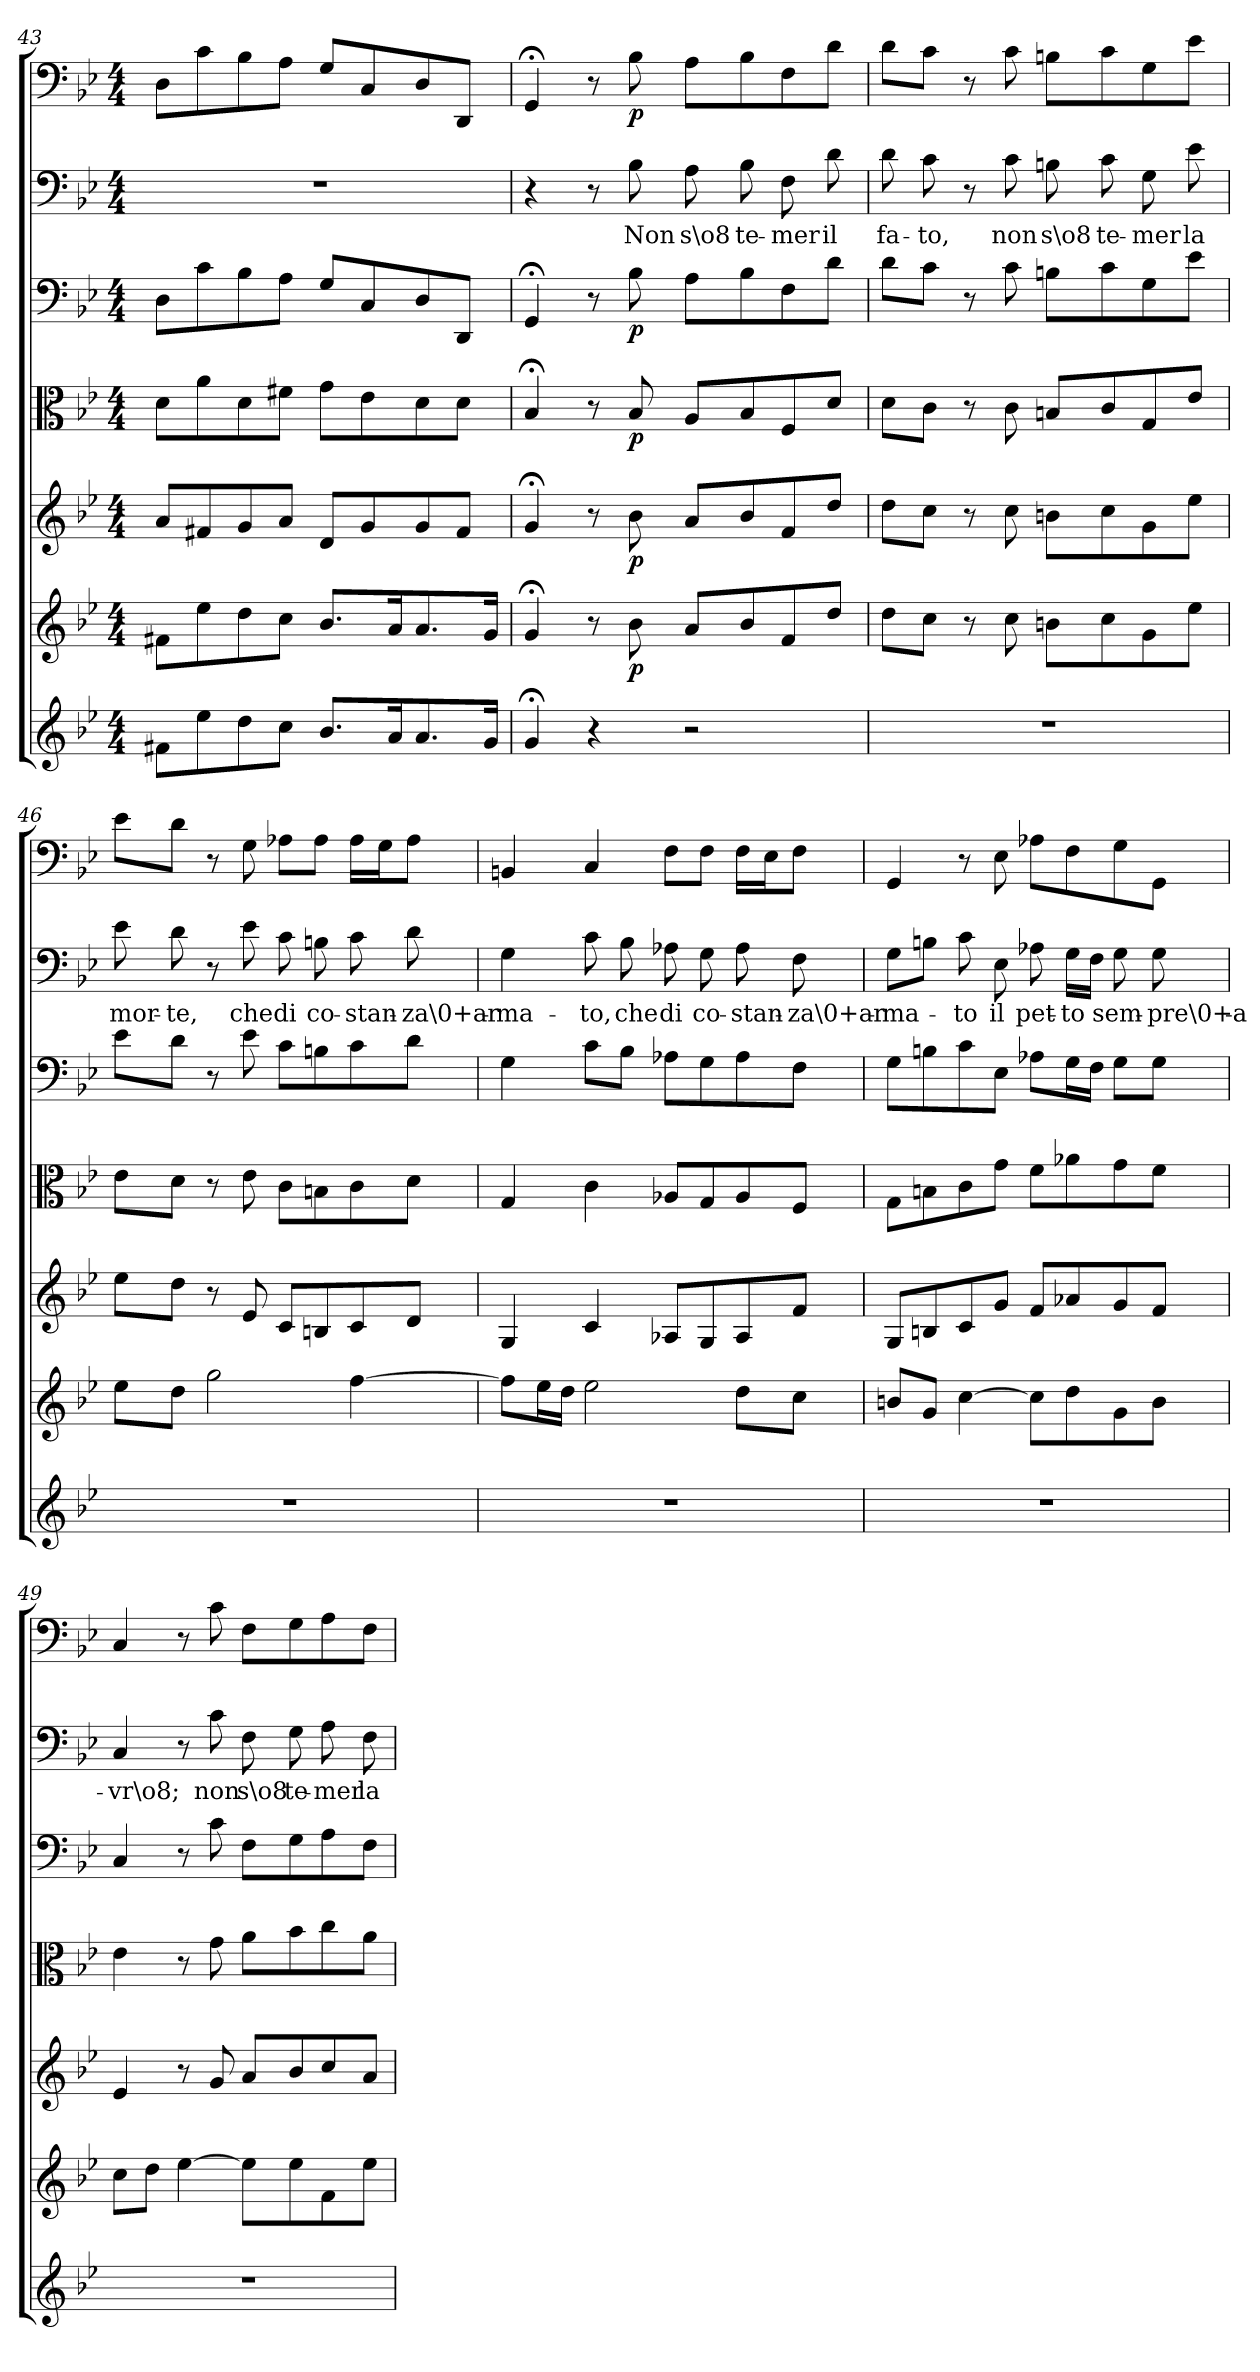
**kern	**kern	**dynam	**kern	**dynam	**kern	**dynam	**kern	**dynam	**kern	**text	**kern	**dynam
*part7	*part6	*part6	*part5	*part5	*part4	*part4	*part3	*part3	*part2	*part2	*part1	*part1
*staff7	*staff6	*staff6	*staff5	*staff5	*staff4	*staff4	*staff3	*staff3	*staff2	*staff2	*staff1	*staff1
*clefG2	*clefG2	*	*clefG2	*	*clefC3	*	*clefF4	*	*clefF4	*	*clefF4	*
*k[b-e-]	*k[b-e-]	*	*k[b-e-]	*	*k[b-e-]	*	*k[b-e-]	*	*k[b-e-]	*	*k[b-e-]	*
*g:	*g:	*	*g:	*	*g:	*	*g:	*	*g:	*	*g:	*
*M4/4	*M4/4	*	*M4/4	*	*M4/4	*	*M4/4	*	*M4/4	*	*M4/4	*
=43	=43	=43	=43	=43	=43	=43	=43	=43	=43	=43	=43	=43
8f#X\L	8f#X\L	.	8a/L	.	8d\L	.	8D\L	.	1r	.	8D\L	.
8ee-\	8ee-\	.	8f#X/	.	8a\	.	8c\	.	.	.	8c\	.
8dd\	8dd\	.	8g/	.	8d\	.	8B-\	.	.	.	8B-\	.
8cc\J	8cc\J	.	8a/J	.	8f#X\J	.	8A\J	.	.	.	8A\J	.
8.b-/L	8.b-/L	.	8d/L	.	8g\L	.	8G/L	.	.	.	8G/L	.
.	.	.	8g/	.	8e-\	.	8C/	.	.	.	8C/	.
16a/K	16a/K	.	.	.	.	.	.	.	.	.	.	.
8.a/	8.a/	.	8g/	.	8d\	.	8D/	.	.	.	8D/	.
.	.	.	8f#/J	.	8d\J	.	8DD/J	.	.	.	8DD/J	.
16g/Jk	16g/Jk	.	.	.	.	.	.	.	.	.	.	.
=44	=44	=44	=44	=44	=44	=44	=44	=44	=44	=44	=44	=44
4g;</	4g;</	.	4g;</	.	4B-;</	.	4GG;</	.	4r	.	4GG;</	.
4r	8r	.	8r	.	8r	.	8r	.	8r	.	8r	.
.	8b-\	p	8b-\	p	8B-/	p	8B-\	p	8B-\	Non	8B-\	p
2r	8a/L	.	8a/L	.	8A/L	.	8A\L	.	8A\	s\o8	8A\L	.
.	8b-/	.	8b-/	.	8B-/	.	8B-\	.	8B-\	te-	8B-\	.
.	8f/	.	8f/	.	8F/	.	8F\	.	8F\	-mer	8F\	.
.	8dd/J	.	8dd/J	.	8d/J	.	8d\J	.	8d\	il	8d\J	.
=45	=45	=45	=45	=45	=45	=45	=45	=45	=45	=45	=45	=45
1r	8dd\L	.	8dd\L	.	8d\L	.	8d\L	.	8d\	fa-	8d\L	.
.	8cc\J	.	8cc\J	.	8c\J	.	8c\J	.	8c\	-to,	8c\J	.
.	8r	.	8r	.	8r	.	8r	.	8r	.	8r	.
.	8cc\	.	8cc\	.	8c\	.	8c\	.	8c\	non	8c\	.
.	8bn\L	.	8bn\L	.	8Bn/L	.	8Bn\L	.	8Bn\	s\o8	8Bn\L	.
.	8cc\	.	8cc\	.	8c/	.	8c\	.	8c\	te-	8c\	.
.	8g\	.	8g\	.	8G/	.	8G\	.	8G\	-mer	8G\	.
.	8ee-\J	.	8ee-\J	.	8e-/J	.	8e-\J	.	8e-\	la	8e-\J	.
=46	=46	=46	=46	=46	=46	=46	=46	=46	=46	=46	=46	=46
1r	8ee-\L	.	8ee-\L	.	8e-\L	.	8e-\L	.	8e-\	mor-	8e-\L	.
.	8dd\J	.	8dd\J	.	8d\J	.	8d\J	.	8d\	-te,	8d\J	.
.	2gg\	.	8r	.	8r	.	8r	.	8r	.	8r	.
.	.	.	8e-/	.	8e-\	.	8e-\	.	8e-\	che	8G\	.
.	.	.	8c/L	.	8c\L	.	8c\L	.	8c\	di	8A-X\L	.
.	.	.	8Bn/	.	8Bn\	.	8Bn\	.	8Bn\	co-	8A-\J	.
.	[4ff\	.	8c/	.	8c\	.	8c\	.	8c\	-stan-	16A-\LL	.
.	.	.	.	.	.	.	.	.	.	.	16G\J	.
.	.	.	8d/J	.	8d\J	.	8d\J	.	8d\	-za\0+ar-	8A-\J	.
=47	=47	=47	=47	=47	=47	=47	=47	=47	=47	=47	=47	=47
1r	8ff\L]	.	4G/	.	4G/	.	4G\	.	4G\	-ma-	4BBn/	.
.	16ee-\L	.	.	.	.	.	.	.	.	.	.	.
.	16dd\JJ	.	.	.	.	.	.	.	.	.	.	.
.	2ee-\	.	4c/	.	4c\	.	8c\L	.	8c\	-to,	4C/	.
.	.	.	.	.	.	.	8B-\J	.	8B-\	che	.	.
.	.	.	8A-X/L	.	8A-X/L	.	8A-X\L	.	8A-X\	di	8F\L	.
.	.	.	8G/	.	8G/	.	8G\	.	8G\	co-	8F\J	.
.	8dd\L	.	8A-/	.	8A-/	.	8A-\	.	8A-\	-stan-	16F\LL	.
.	.	.	.	.	.	.	.	.	.	.	16E-\J	.
.	8cc\J	.	8f/J	.	8F/J	.	8F\J	.	8F\	-za\0+ar-	8F\J	.
=48	=48	=48	=48	=48	=48	=48	=48	=48	=48	=48	=48	=48
1r	8bn/L	.	8G/L	.	8G\L	.	8G\L	.	8G\L	-ma-	4GG/	.
.	8g/J	.	8Bn/	.	8Bn\	.	8Bn\	.	8Bn\J	.	.	.
.	[4cc\	.	8c/	.	8c\	.	8c\	.	8c\	-to	8r	.
.	.	.	8g/J	.	8g\J	.	8E-\J	.	8E-\	il	8E-\	.
.	8cc\L]	.	8f/L	.	8f\L	.	8A-X\L	.	8A-X\	pet-	8A-X\L	.
.	8dd\	.	8a-X/	.	8a-X\	.	16G\L	.	16G\LL	-to	8F\	.
.	.	.	.	.	.	.	16F\JJ	.	16F\JJ	.	.	.
.	8g\	.	8g/	.	8g\	.	8G\L	.	8G\	sem-	8G\	.
.	8b\J	.	8f/J	.	8f\J	.	8G\J	.	8G\	-pre\0+a-	8GG\J	.
=49	=49	=49	=49	=49	=49	=49	=49	=49	=49	=49	=49	=49
1r	8cc\L	.	4e-/	.	4e-\	.	4C/	.	4C/	-vr\o8;	4C/	.
.	8dd\J	.	.	.	.	.	.	.	.	.	.	.
.	[4ee-\	.	8r	.	8r	.	8r	.	8r	.	8r	.
.	.	.	8g/	.	8g\	.	8c\	.	8c\	non	8c\	.
.	8ee-\L]	.	8a/L	.	8a\L	.	8F\L	.	8F\	s\o8	8F\L	.
.	8ee-\	.	8b-/	.	8b-\	.	8G\	.	8G\	te-	8G\	.
.	8f\	.	8cc/	.	8cc\	.	8A\	.	8A\	-mer	8A\	.
.	8ee-\J	.	8a/J	.	8a\J	.	8F\J	.	8F\	la	8F\J	.
=	=	=	=	=	=	=	=	=	=	=	=	=
*-	*-	*-	*-	*-	*-	*-	*-	*-	*-	*-	*-	*-
